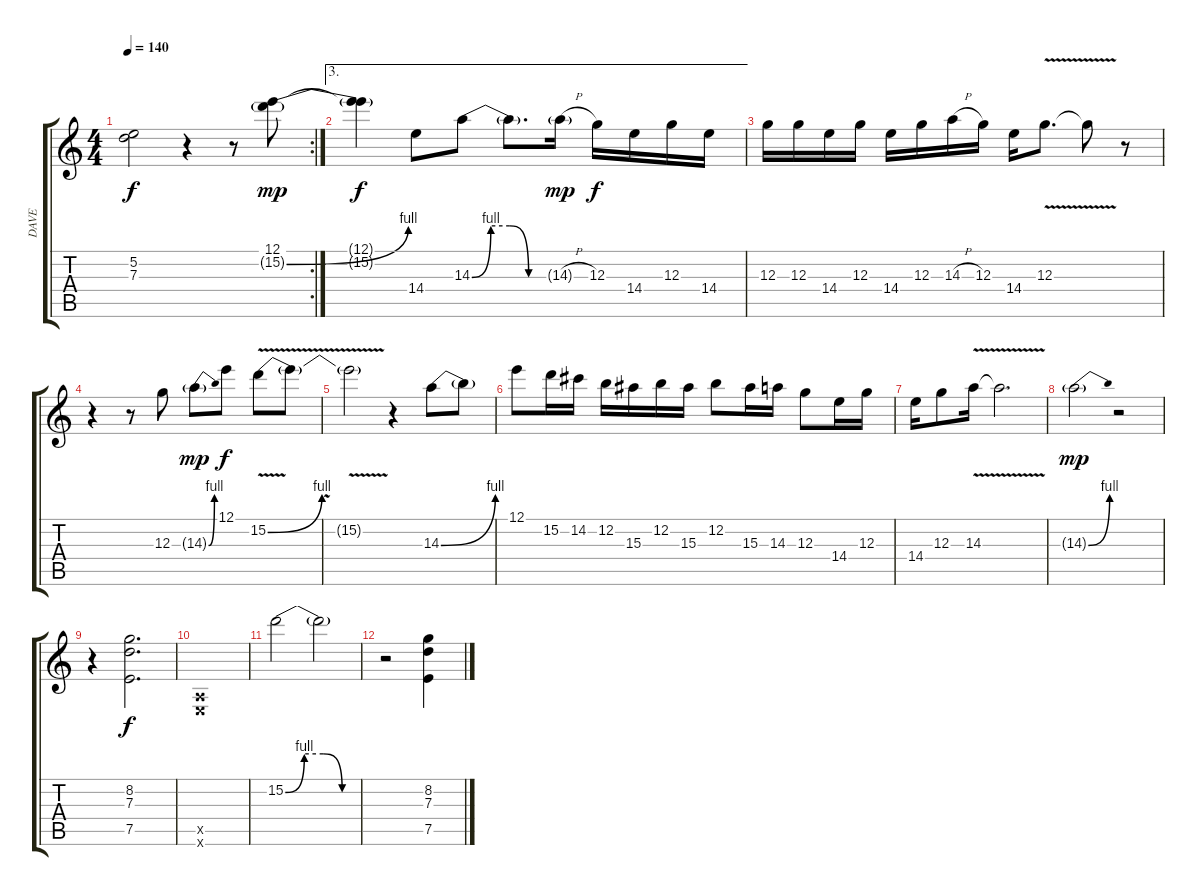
\track ("DAVE" "DAVE") {instrument overdrivenguitar}
\staff {score tabs}
\tuning (E4 B3 G3 D3 A2 E2) {hide}
\rc 2
\ts (4 4)
\tempo 140
\clef g2
\ks c
(5.2{t} 7.3{t}).2{dy f} r.4 r.8 (12.1 15.2{be (bend 0 0 60 4) g}).8{dy mp} |
\ae 3
(12.1{t} 15.2{t}).4{dy f} 14.4.8 14.3{be (custom 0 0 15 4 30 4 45 0 60 0)}.8 14.3{t}.8{d} 14.3{h g}.16{dy mp} 12.3.16{dy f} 14.4.16 12.3.16 14.4.16 |
12.3.16 12.3.16 14.4.16 12.3.16 14.4.16 12.3.16 14.3{h}.16 12.3.16 14.4.16 12.3{v}.8{d} 12.3{t}.8 r.8 |
r.4 r.8 12.3.8 14.3{be (bend 0 0 60 4) g}.8{dy mp} 12.1.8{dy f} 15.2{be (bend 0 0 60 4) v}.8 15.2{v t}.8 |
15.2{v t}.2 r.4 14.3{be (bend 0 0 60 4)}.8 14.3{t}.8 |
12.1.8 15.2.16 14.2.16 12.2.16 15.3.16 12.2.16 15.3.16 12.2.8 15.3.16 14.3.16 12.3.8 14.4.16 12.3.16 |
14.4.16 12.3.8 14.3{v}.16 14.3{v t}.2{d} |
14.3{be (bend 0 0 60 4) g}.2{dy mp} r.2 |
r.4 (8.2 7.3 7.5).2{d dy f} |
(0.5{x} 0.6{x}).1 |
15.2{be (custom 0 0 15 4 30 4 45 0 60 0)}.2 15.2{t}.2 |
r.2 (8.2 7.3 7.5).4
